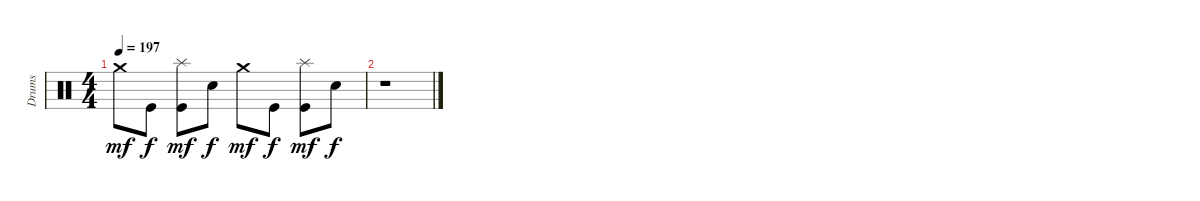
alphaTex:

\track ("Drums" "Drums") {instrument percussion}
\staff {score}
\articulation defaults
\ts (4 4)
\tempo 197
\clef neutral
\ks c "Crash medium (hit)".8{dy mf} "Kick (hit)".8{dy f}
("Splash (hit)" "Kick (hit)").8{dy mf} "Electric Snare (hit)".8{dy f} "Crash medium (hit)".8{dy mf} "Kick (hit)".8{dy f} ("Splash (hit)" "Kick (hit)").8{dy mf} "Electric Snare (hit)".8{dy f} |
r.1
